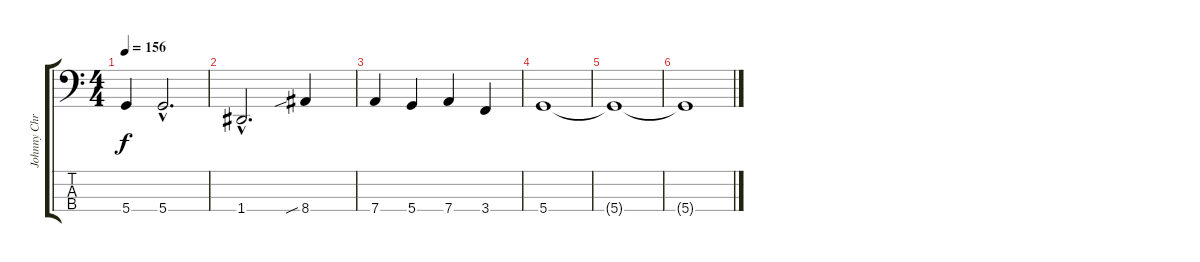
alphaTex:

\track ("Johnny Christ" "Johnny Chr") {instrument electricbasspick}
\staff {score tabs}
\tuning (G2 D2 A1 D1) {hide}
\ts (4 4)
\tempo 156
\clef f4
\ks c
5.4.4{dy f} 5.4{hac}.2{d} |
1.4{hac}.2{d} 8.4{sib}.4 |
7.4.4 5.4.4 7.4.4 3.4.4 |
5.4.1 |
5.4{t}.1 |
5.4{t}.1
